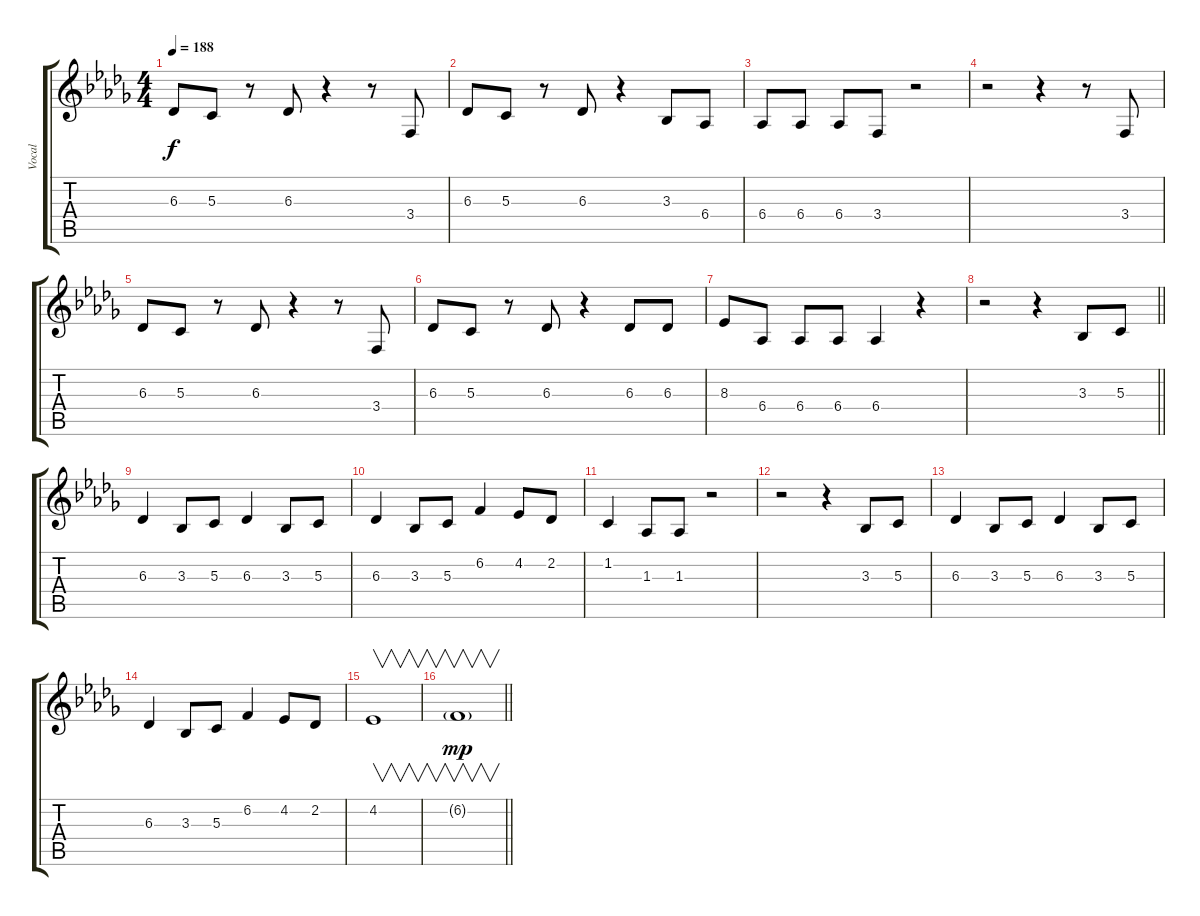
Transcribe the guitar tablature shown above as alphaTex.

\track ("Vocal" "Vocal") {instrument altosax}
\staff {score tabs}
\tuning (E4 B3 G3 D3 A2 E2) {hide}
\ts (4 4)
\tempo 188
\clef g2
\ks bbminor
6.3.8{dy f} 5.3.8 r.8 6.3.8 r.4 r.8 3.4.8 |
6.3.8 5.3.8 r.8 6.3.8 r.4 3.3.8 6.4.8 |
6.4.8 6.4.8 6.4.8 3.4.8 r.2 |
r.2 r.4 r.8 3.4.8 |
6.3.8 5.3.8 r.8 6.3.8 r.4 r.8 3.4.8 |
6.3.8 5.3.8 r.8 6.3.8 r.4 6.3.8 6.3.8 |
8.3.8 6.4.8 6.4.8 6.4.8 6.4.4 r.4 |
\barLineRight lightlight
r.2 r.4 3.3.8 5.3.8 |
6.3.4 3.3.8 5.3.8 6.3.4 3.3.8 5.3.8 |
6.3.4 3.3.8 5.3.8 6.2.4 4.2.8 2.2.8 |
1.2.4 1.3.8 1.3.8 r.2 |
r.2 r.4 3.3.8 5.3.8 |
6.3.4 3.3.8 5.3.8 6.3.4 3.3.8 5.3.8 |
6.3.4 3.3.8 5.3.8 6.2.4 4.2.8 2.2.8 |
4.2.1{v} |
\barLineRight lightlight
6.2{g}.1{v dy mp}
